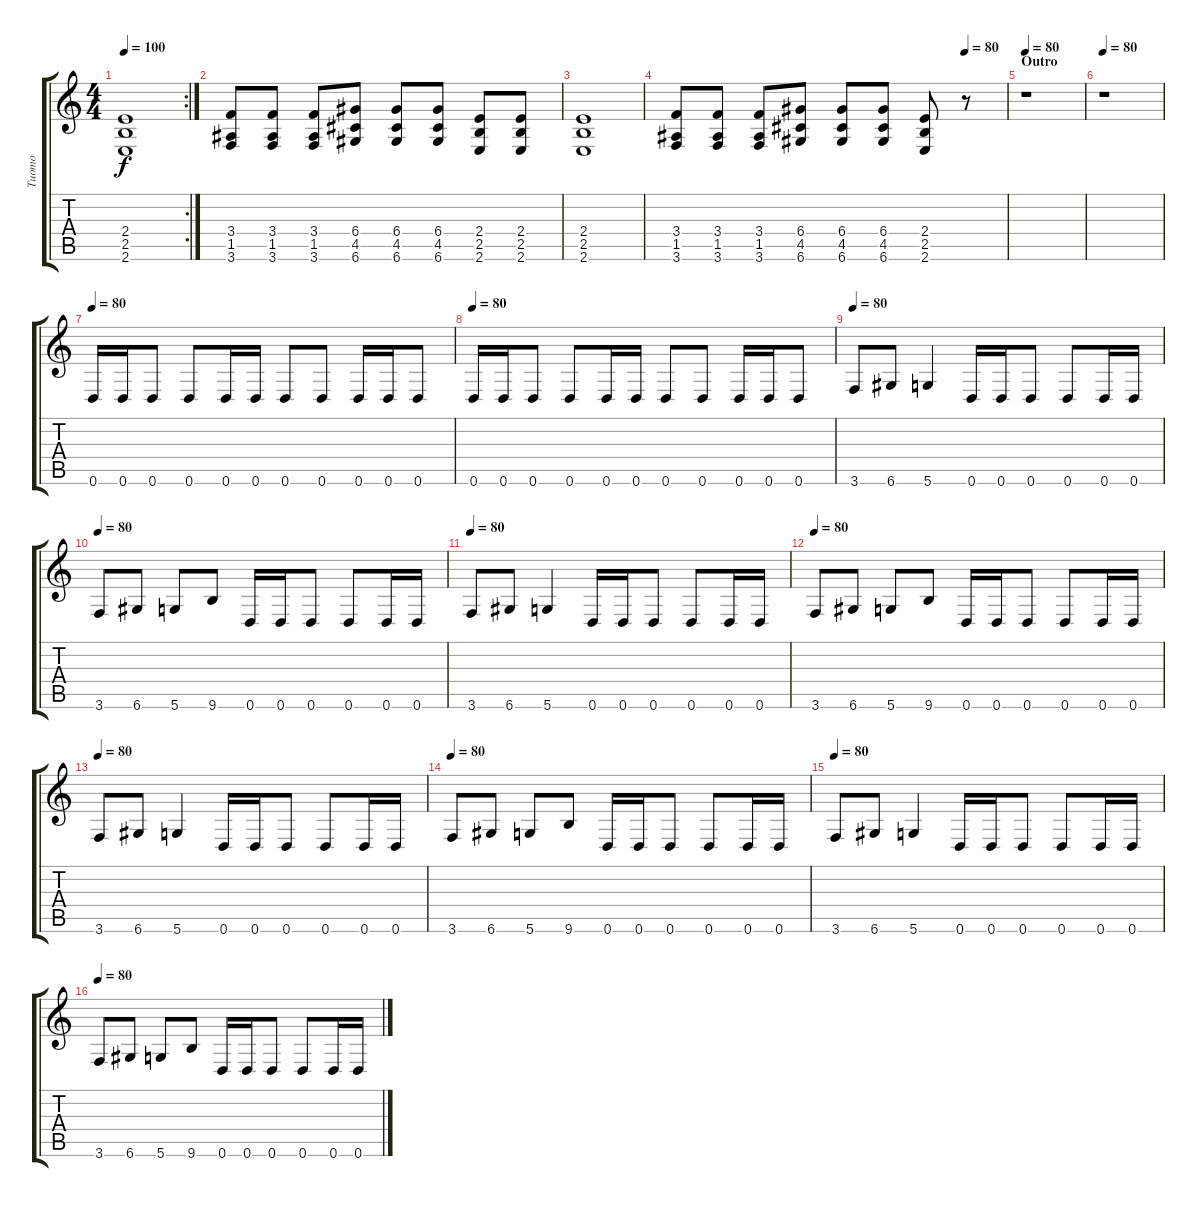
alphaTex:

\track ("Tuomo" "Tuomo") {instrument distortionguitar}
\staff {score tabs}
\tuning (E4 B3 G3 D3 A2 D2) {hide}
\rc 2
\ts (4 4)
\tempo 100
\clef g2
\ks c
(2.4 2.5 2.6).1{dy f} |
(3.4 1.5 3.6).8 (3.4 1.5 3.6).8 (3.4 1.5 3.6).8 (6.4 4.5 6.6).8 (6.4 4.5 6.6).8 (6.4 4.5 6.6).8 (2.4 2.5 2.6).8 (2.4 2.5 2.6).8 |
(2.4 2.5 2.6).1 |
\tempo (80 0.875)
(3.4 1.5 3.6).8 (3.4 1.5 3.6).8 (3.4 1.5 3.6).8 (6.4 4.5 6.6).8 (6.4 4.5 6.6).8 (6.4 4.5 6.6).8 (2.4 2.5 2.6).8 r.8 |
\section ("" "Outro")
\tempo 80
r.1 |
\tempo 80
r.1 |
\tempo 80
0.6.16 0.6.16 0.6.8 0.6.8 0.6.16 0.6.16 0.6.8 0.6.8 0.6.16 0.6.16 0.6.8 |
\tempo 80
0.6.16 0.6.16 0.6.8 0.6.8 0.6.16 0.6.16 0.6.8 0.6.8 0.6.16 0.6.16 0.6.8 |
\tempo 80
3.6.8 6.6.8 5.6.4 0.6.16 0.6.16 0.6.8 0.6.8 0.6.16 0.6.16 |
\tempo 80
3.6.8 6.6.8 5.6.8 9.6.8 0.6.16 0.6.16 0.6.8 0.6.8 0.6.16 0.6.16 |
\tempo 80
3.6.8 6.6.8 5.6.4 0.6.16 0.6.16 0.6.8 0.6.8 0.6.16 0.6.16 |
\tempo 80
3.6.8 6.6.8 5.6.8 9.6.8 0.6.16 0.6.16 0.6.8 0.6.8 0.6.16 0.6.16 |
\tempo 80
3.6.8 6.6.8 5.6.4 0.6.16 0.6.16 0.6.8 0.6.8 0.6.16 0.6.16 |
\tempo 80
3.6.8 6.6.8 5.6.8 9.6.8 0.6.16 0.6.16 0.6.8 0.6.8 0.6.16 0.6.16 |
\tempo 80
3.6.8 6.6.8 5.6.4 0.6.16 0.6.16 0.6.8 0.6.8 0.6.16 0.6.16 |
\tempo 80
3.6.8 6.6.8 5.6.8 9.6.8 0.6.16 0.6.16 0.6.8 0.6.8 0.6.16 0.6.16
